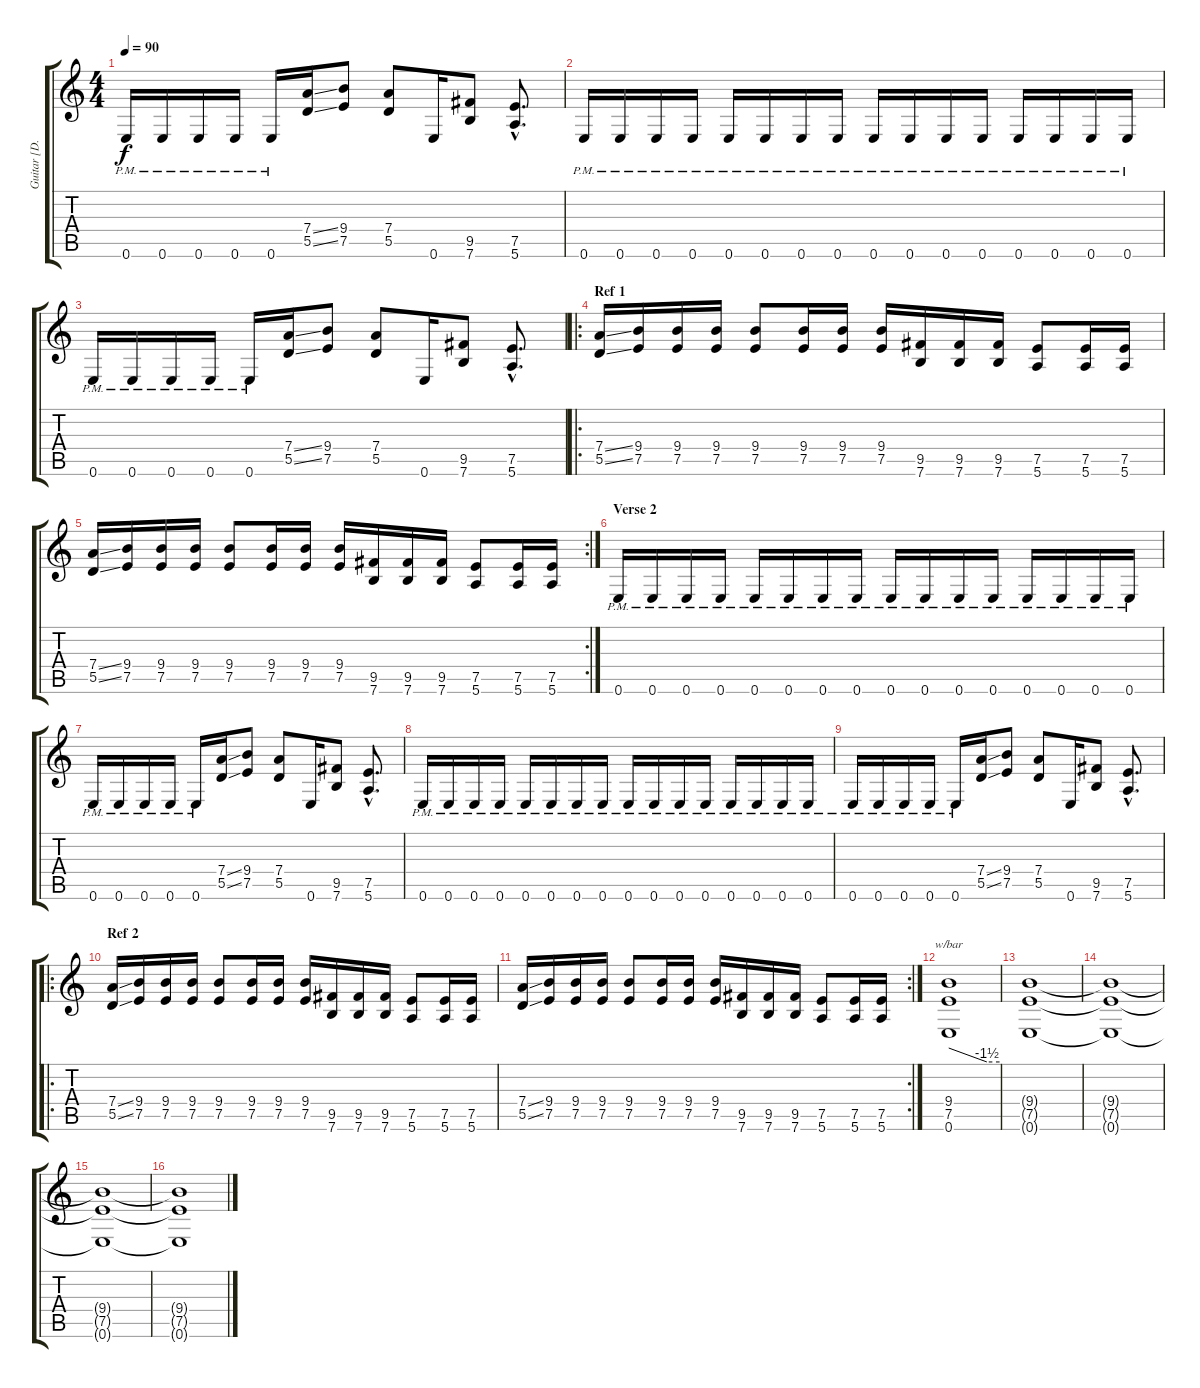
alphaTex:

\track ("Guitar [rkowitz]" "Guitar [D.") {instrument distortionguitar}
\staff {score tabs}
\tuning (E4 B3 G3 D3 A2 E2) {hide}
\ts (4 4)
\tempo 90
\clef g2
\ks c
0.6{pm}.16{dy f} 0.6{pm}.16 0.6{pm}.16 0.6{pm}.16 0.6{pm}.16 (7.4{ss} 5.5{ss}).16{instrument distortionguitar} (9.4 7.5).8 (7.4 5.5).8 0.6.16 (9.5 7.6).8 (7.5{hac} 5.6{hac}).8{d} |
0.6{pm}.16{instrument electricguitarmuted} 0.6{pm}.16 0.6{pm}.16 0.6{pm}.16 0.6{pm}.16 0.6{pm}.16 0.6{pm}.16 0.6{pm}.16 0.6{pm}.16 0.6{pm}.16 0.6{pm}.16 0.6{pm}.16 0.6{pm}.16 0.6{pm}.16 0.6{pm}.16 0.6{pm}.16 |
0.6{pm}.16 0.6{pm}.16 0.6{pm}.16 0.6{pm}.16 0.6{pm}.16 (7.4{ss} 5.5{ss}).16{instrument distortionguitar} (9.4 7.5).8 (7.4 5.5).8 0.6.16 (9.5 7.6).8 (7.5{hac} 5.6{hac}).8{d} |
\ro
\section ("" "Ref 1")
(7.4{ss} 5.5{ss}).16 (9.4 7.5).16 (9.4 7.5).16 (9.4 7.5).16 (9.4 7.5).8 (9.4 7.5).16 (9.4 7.5).16 (9.4 7.5).16 (9.5 7.6).16 (9.5 7.6).16 (9.5 7.6).16 (7.5 5.6).8 (7.5 5.6).16 (7.5 5.6).16 |
\rc 2
(7.4{ss} 5.5{ss}).16 (9.4 7.5).16 (9.4 7.5).16 (9.4 7.5).16 (9.4 7.5).8 (9.4 7.5).16 (9.4 7.5).16 (9.4 7.5).16 (9.5 7.6).16 (9.5 7.6).16 (9.5 7.6).16 (7.5 5.6).8 (7.5 5.6).16 (7.5 5.6).16 |
\section ("" "Verse 2")
0.6{pm}.16{instrument electricguitarmuted} 0.6{pm}.16 0.6{pm}.16 0.6{pm}.16 0.6{pm}.16 0.6{pm}.16 0.6{pm}.16 0.6{pm}.16 0.6{pm}.16 0.6{pm}.16 0.6{pm}.16 0.6{pm}.16 0.6{pm}.16 0.6{pm}.16 0.6{pm}.16 0.6{pm}.16 |
0.6{pm}.16 0.6{pm}.16 0.6{pm}.16 0.6{pm}.16 0.6{pm}.16 (7.4{ss} 5.5{ss}).16{instrument distortionguitar} (9.4 7.5).8 (7.4 5.5).8 0.6.16 (9.5 7.6).8 (7.5{hac} 5.6{hac}).8{d} |
0.6{pm}.16{instrument electricguitarmuted} 0.6{pm}.16 0.6{pm}.16 0.6{pm}.16 0.6{pm}.16 0.6{pm}.16 0.6{pm}.16 0.6{pm}.16 0.6{pm}.16 0.6{pm}.16 0.6{pm}.16 0.6{pm}.16 0.6{pm}.16 0.6{pm}.16 0.6{pm}.16 0.6{pm}.16 |
0.6{pm}.16 0.6{pm}.16 0.6{pm}.16 0.6{pm}.16 0.6{pm}.16 (7.4{ss} 5.5{ss}).16{instrument distortionguitar} (9.4 7.5).8 (7.4 5.5).8 0.6.16 (9.5 7.6).8 (7.5{hac} 5.6{hac}).8{d} |
\ro
\section ("" "Ref 2")
(7.4{ss} 5.5{ss}).16 (9.4 7.5).16 (9.4 7.5).16 (9.4 7.5).16 (9.4 7.5).8 (9.4 7.5).16 (9.4 7.5).16 (9.4 7.5).16 (9.5 7.6).16 (9.5 7.6).16 (9.5 7.6).16 (7.5 5.6).8 (7.5 5.6).16 (7.5 5.6).16 |
\rc 2
(7.4{ss} 5.5{ss}).16 (9.4 7.5).16 (9.4 7.5).16 (9.4 7.5).16 (9.4 7.5).8 (9.4 7.5).16 (9.4 7.5).16 (9.4 7.5).16 (9.5 7.6).16 (9.5 7.6).16 (9.5 7.6).16 (7.5 5.6).8 (7.5 5.6).16 (7.5 5.6).16 |
(9.4 7.5 0.6).1{tbe (custom default 0 0 45 -6 60 -6)} |
(9.4{t} 7.5{t} 0.6{t}).1 |
(9.4{t} 7.5{t} 0.6{t}).1 |
(9.4{t} 7.5{t} 0.6{t}).1 |
(9.4{t} 7.5{t} 0.6{t}).1
